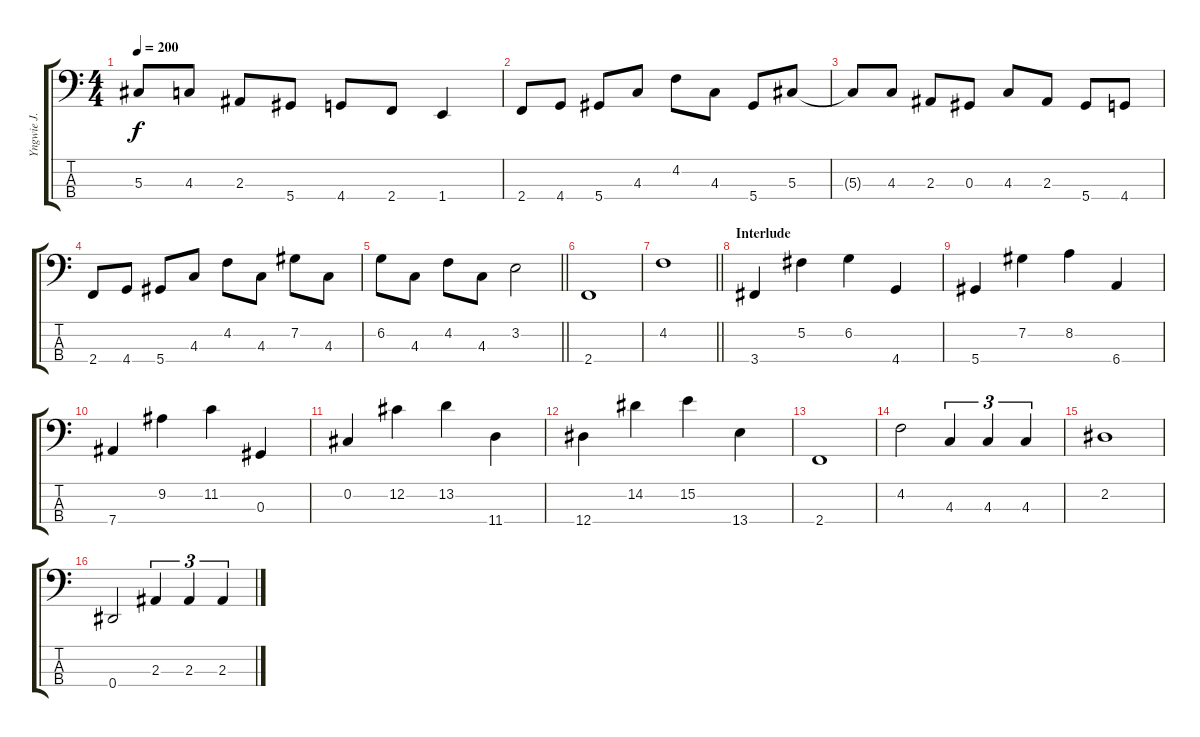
\track ("Yngwie J. Malmsteen" "Yngwie J. ") {instrument electricbassfinger}
\staff {score tabs}
\tuning (Gb2 Db2 Ab1 Eb1) {hide}
\ts (4 4)
\tempo 200
\clef f4
\ks c
5.3{t}.8{dy f} 4.3.8 2.3.8 5.4.8 4.4.8 2.4.8 1.4.4 |
2.4.8 4.4.8 5.4.8 4.3.8 4.2.8 4.3.8 5.4.8 5.3.8 |
5.3{t}.8 4.3.8 2.3.8 0.3.8 4.3.8 2.3.8 5.4.8 4.4.8 |
2.4.8 4.4.8 5.4.8 4.3.8 4.2.8 4.3.8 7.2.8 4.3.8 |
\barLineRight lightlight
6.2.8 4.3.8 4.2.8 4.3.8 3.2.2 |
2.4.1 |
\barLineRight lightlight
4.2.1 |
\section ("" "Interlude")
3.4.4 5.2.4 6.2.4 4.4.4 |
5.4.4 7.2.4 8.2.4 6.4.4 |
7.4.4 9.2.4 11.2.4 0.3.4 |
0.2.4 12.2.4 13.2.4 11.4.4 |
12.4.4 14.2.4 15.2.4 13.4.4 |
2.4.1 |
4.2.2 4.3.4{tu (3 2)} 4.3.4{tu (3 2)} 4.3.4{tu (3 2)} |
2.2.1 |
0.4.2 2.3.4{tu (3 2)} 2.3.4{tu (3 2)} 2.3.4{tu (3 2)}
